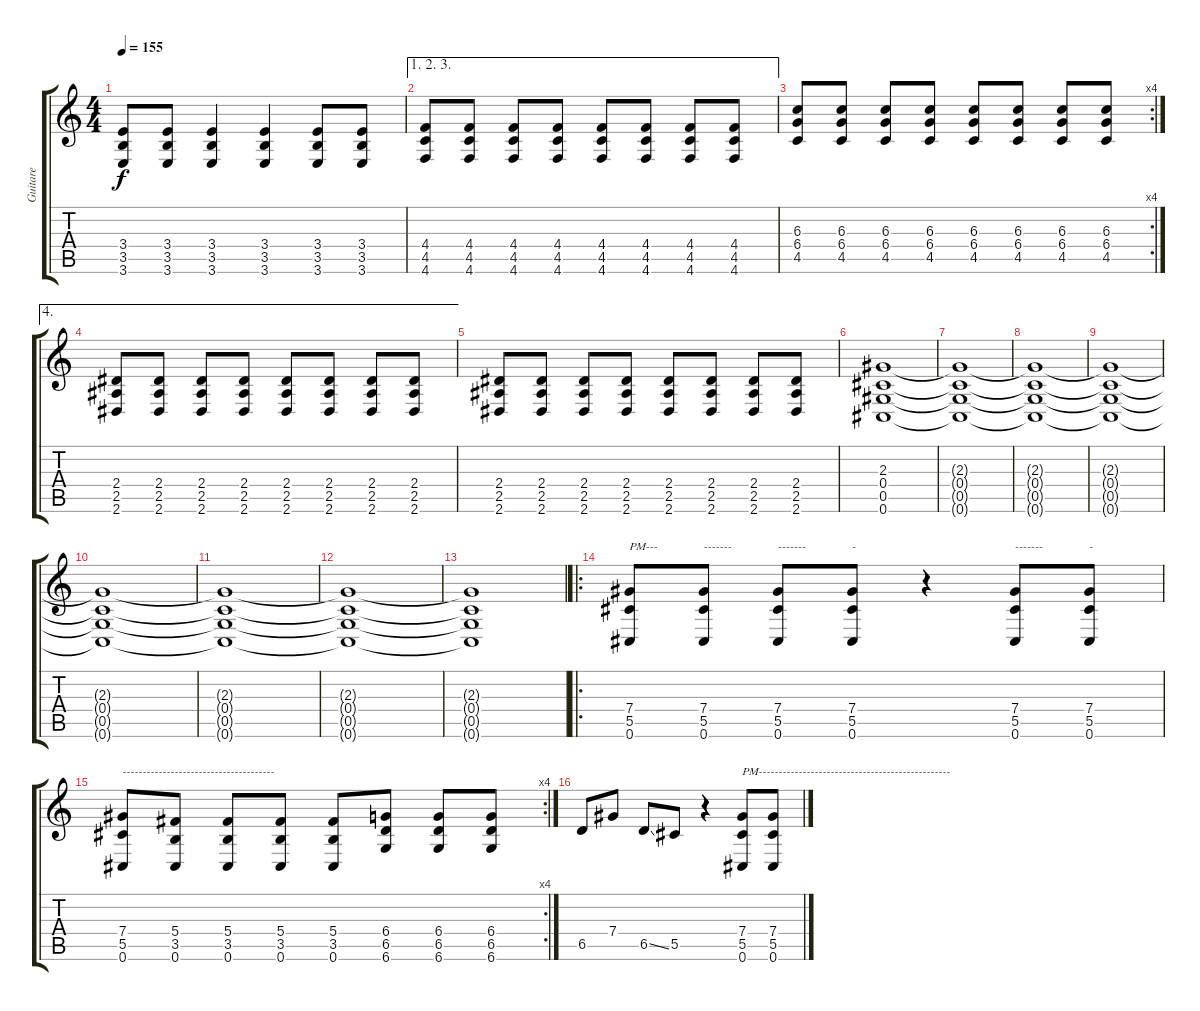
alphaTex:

\track ("Guitare" "Guitare") {instrument distortionguitar}
\staff {score tabs}
\tuning (Eb4 Bb3 Gb3 Db3 Ab2 Db2) {hide}
\ts (4 4)
\tempo 155
\clef g2
\ks c
(3.4 3.5 3.6).8{dy f} (3.4 3.5 3.6).8 (3.4 3.5 3.6).4 (3.4 3.5 3.6).4 (3.4 3.5 3.6).8 (3.4 3.5 3.6).8 |
\ae (1 2 3)
(4.4 4.5 4.6).8 (4.4 4.5 4.6).8 (4.4 4.5 4.6).8 (4.4 4.5 4.6).8 (4.4 4.5 4.6).8 (4.4 4.5 4.6).8 (4.4 4.5 4.6).8 (4.4 4.5 4.6).8 |
\rc 4
(6.3 6.4 4.5).8 (6.3 6.4 4.5).8 (6.3 6.4 4.5).8 (6.3 6.4 4.5).8 (6.3 6.4 4.5).8 (6.3 6.4 4.5).8 (6.3 6.4 4.5).8 (6.3 6.4 4.5).8 |
\ae 4
(2.4 2.5 2.6).8 (2.4 2.5 2.6).8 (2.4 2.5 2.6).8 (2.4 2.5 2.6).8 (2.4 2.5 2.6).8 (2.4 2.5 2.6).8 (2.4 2.5 2.6).8 (2.4 2.5 2.6).8 |
(2.4 2.5 2.6).8 (2.4 2.5 2.6).8 (2.4 2.5 2.6).8 (2.4 2.5 2.6).8 (2.4 2.5 2.6).8 (2.4 2.5 2.6).8 (2.4 2.5 2.6).8 (2.4 2.5 2.6).8 |
(2.3 0.4 0.5 0.6).1 |
(2.3{t} 0.4{t} 0.5{t} 0.6{t}).1 |
(2.3{t} 0.4{t} 0.5{t} 0.6{t}).1 |
(2.3{t} 0.4{t} 0.5{t} 0.6{t}).1 |
(2.3{t} 0.4{t} 0.5{t} 0.6{t}).1 |
(2.3{t} 0.4{t} 0.5{t} 0.6{t}).1 |
(2.3{t} 0.4{t} 0.5{t} 0.6{t}).1 |
(2.3{t} 0.4{t} 0.5{t} 0.6{t}).1 |
\ro
(7.4 5.5 0.6).8{txt "PM---"} (7.4 5.5 0.6).8{txt "-------"} (7.4 5.5 0.6).8{txt "-------"} (7.4 5.5 0.6).8{txt "-"} r.4 (7.4 5.5 0.6).8{txt "-------"} (7.4 5.5 0.6).8{txt "-"} |
\rc 4
(7.4 5.5 0.6).8{txt "--------------------------------------"} (5.4 3.5 0.6).8 (5.4 3.5 0.6).8 (5.4 3.5 0.6).8 (5.4 3.5 0.6).8 (6.4 6.5 6.6).8 (6.4 6.5 6.6).8 (6.4 6.5 6.6).8 |
6.5.8 7.4.8 6.5{ss}.8 5.5.8 r.4 (7.4 5.5 0.6).8{txt "PM------------------------------------------------"} (7.4 5.5 0.6).8
